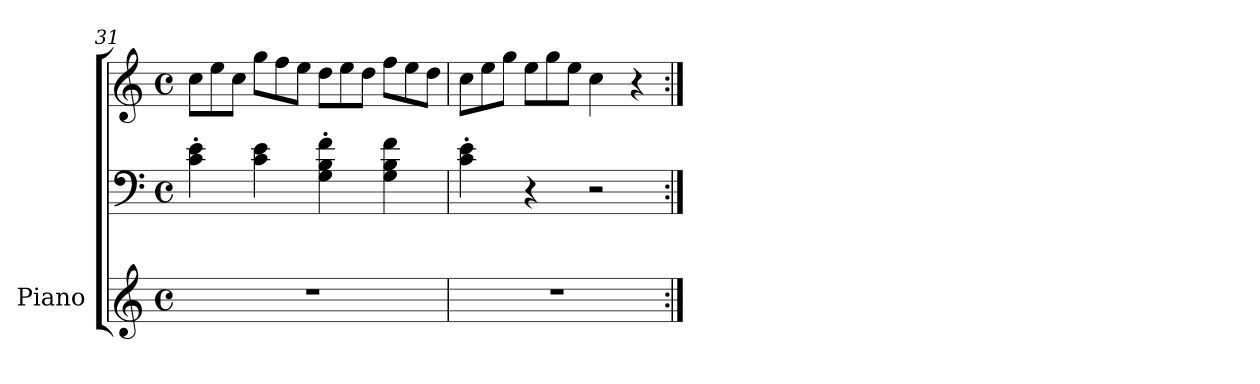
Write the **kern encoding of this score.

**kern	**kern	**kern
*part1	*part1	*part1
*staff3	*staff2	*staff1
*I"Piano	*	*
*I'Pno	*	*
*clefG2	*clefF4	*clefG2
*k[]	*k[]	*k[]
*M4/4	*M4/4	*M4/4
*met(c)	*met(c)	*met(c)
*	*	*Xtuplet
=31	=31	=31
1r	4c\' 4e\'	12cc\L
.	.	12ee\
.	.	12cc\J
.	4c\ 4e\	12gg\L
.	.	12ff\
.	.	12ee\J
.	4G\' 4B\' 4f\'	12dd\L
.	.	12ee\
.	.	12dd\J
.	4G\ 4B\ 4f\	12ff\L
.	.	12ee\
.	.	12dd\J
=32	=32	=32
1r	4c\' 4e\'	12cc\L
.	.	12ee\
.	.	12gg\J
.	4r	12ee\L
.	.	12gg\
.	.	12ee\J
.	2r	4cc\
.	.	4r
=:|!	=:|!	=:|!
*-	*-	*-
